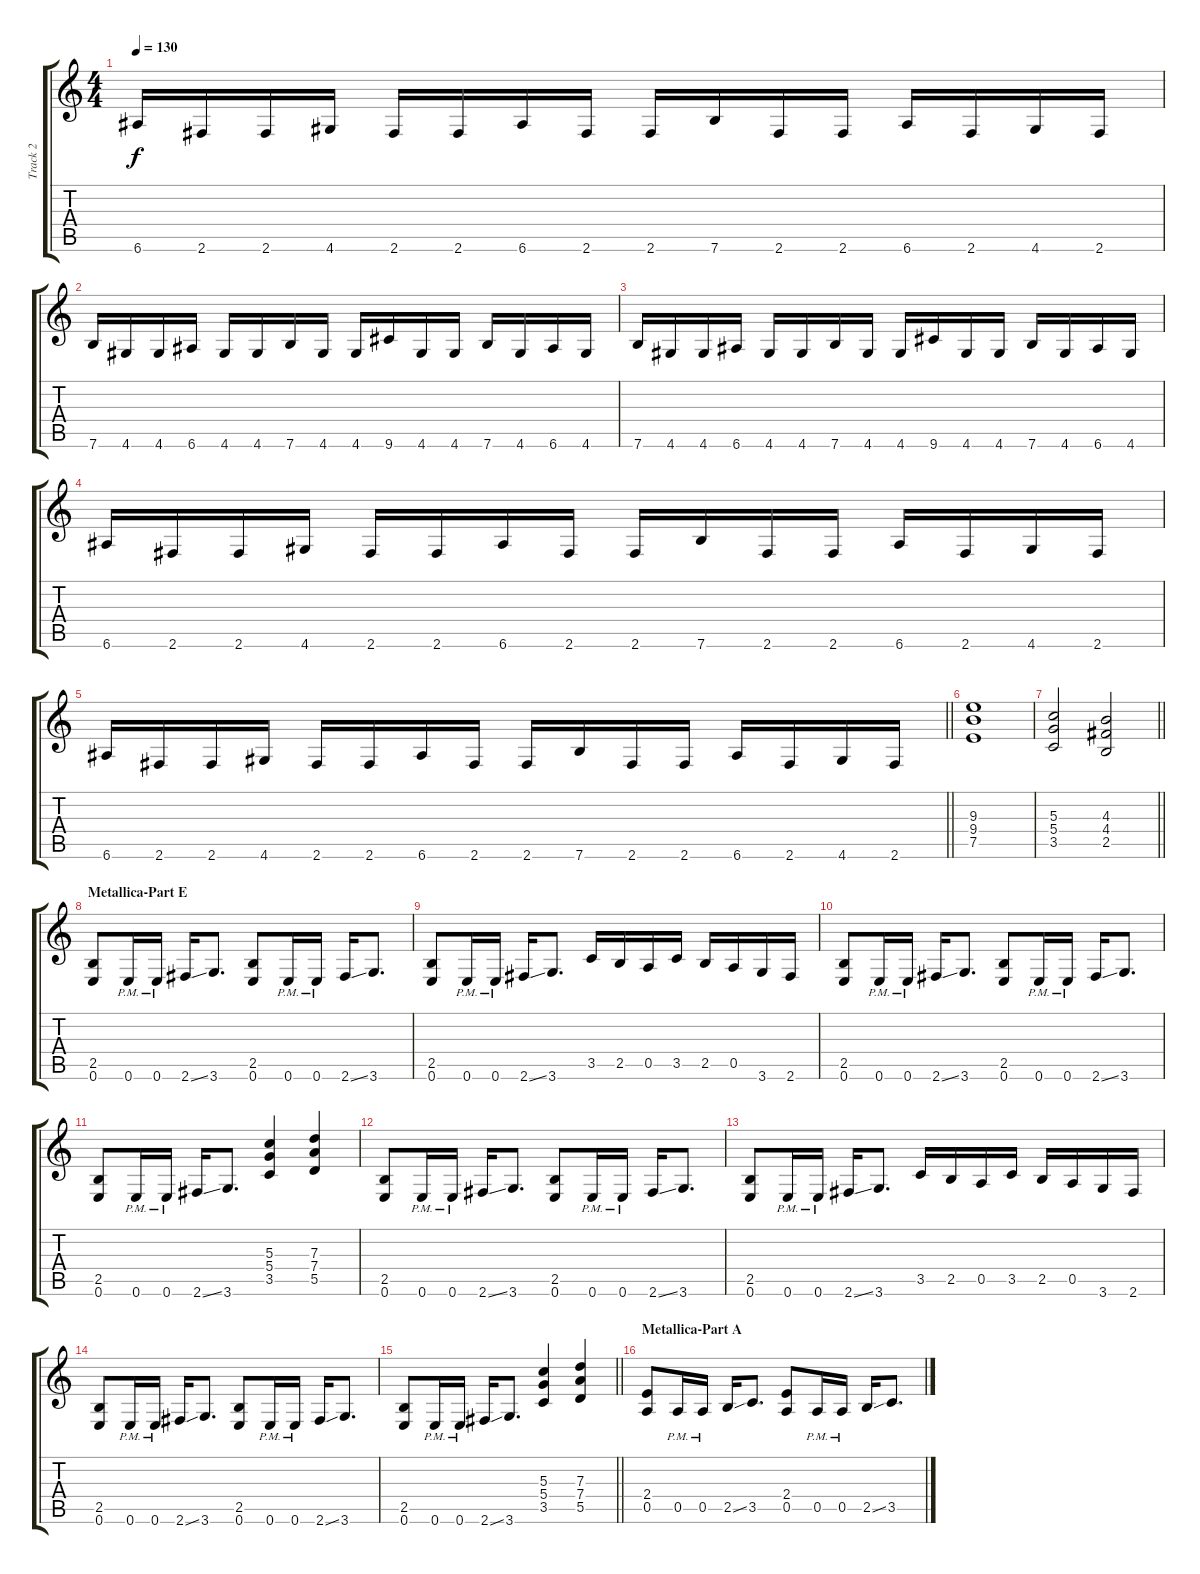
\track ("Track 2" "Track 2") {instrument distortionguitar}
\staff {score tabs}
\tuning (E4 B3 G3 D3 A2 E2) {hide}
\ts (4 4)
\tempo 130
\clef g2
\ks c
6.6.16{dy f} 2.6.16 2.6.16 4.6.16 2.6.16 2.6.16 6.6.16 2.6.16 2.6.16 7.6.16 2.6.16 2.6.16 6.6.16 2.6.16 4.6.16 2.6.16 |
7.6.16 4.6.16 4.6.16 6.6.16 4.6.16 4.6.16 7.6.16 4.6.16 4.6.16 9.6.16 4.6.16 4.6.16 7.6.16 4.6.16 6.6.16 4.6.16 |
7.6.16 4.6.16 4.6.16 6.6.16 4.6.16 4.6.16 7.6.16 4.6.16 4.6.16 9.6.16 4.6.16 4.6.16 7.6.16 4.6.16 6.6.16 4.6.16 |
6.6.16 2.6.16 2.6.16 4.6.16 2.6.16 2.6.16 6.6.16 2.6.16 2.6.16 7.6.16 2.6.16 2.6.16 6.6.16 2.6.16 4.6.16 2.6.16 |
\barLineRight lightlight
6.6.16 2.6.16 2.6.16 4.6.16 2.6.16 2.6.16 6.6.16 2.6.16 2.6.16 7.6.16 2.6.16 2.6.16 6.6.16 2.6.16 4.6.16 2.6.16 |
\section ("" "")
(9.3 9.4 7.5).1 |
\barLineRight lightlight
(5.3 5.4 3.5).2 (4.3 4.4 2.5).2 |
\section ("" "Metallica-Part E")
(2.5 0.6).8 0.6{pm}.16 0.6{pm}.16 2.6{ss}.16 3.6.8{d} (2.5 0.6).8 0.6{pm}.16 0.6{pm}.16 2.6{ss}.16 3.6.8{d} |
(2.5 0.6).8 0.6{pm}.16 0.6{pm}.16 2.6{ss}.16 3.6.8{d} 3.5.16 2.5.16 0.5.16 3.5.16 2.5.16 0.5.16 3.6.16 2.6.16 |
(2.5 0.6).8 0.6{pm}.16 0.6{pm}.16 2.6{ss}.16 3.6.8{d} (2.5 0.6).8 0.6{pm}.16 0.6{pm}.16 2.6{ss}.16 3.6.8{d} |
(2.5 0.6).8 0.6{pm}.16 0.6{pm}.16 2.6{ss}.16 3.6.8{d} (5.3 5.4 3.5).4 (7.3 7.4 5.5).4 |
(2.5 0.6).8 0.6{pm}.16 0.6{pm}.16 2.6{ss}.16 3.6.8{d} (2.5 0.6).8 0.6{pm}.16 0.6{pm}.16 2.6{ss}.16 3.6.8{d} |
(2.5 0.6).8 0.6{pm}.16 0.6{pm}.16 2.6{ss}.16 3.6.8{d} 3.5.16 2.5.16 0.5.16 3.5.16 2.5.16 0.5.16 3.6.16 2.6.16 |
(2.5 0.6).8 0.6{pm}.16 0.6{pm}.16 2.6{ss}.16 3.6.8{d} (2.5 0.6).8 0.6{pm}.16 0.6{pm}.16 2.6{ss}.16 3.6.8{d} |
\barLineRight lightlight
(2.5 0.6).8 0.6{pm}.16 0.6{pm}.16 2.6{ss}.16 3.6.8{d} (5.3 5.4 3.5).4 (7.3 7.4 5.5).4 |
\section ("" "Metallica-Part A")
(2.4 0.5).8 0.5{pm}.16 0.5{pm}.16 2.5{ss}.16 3.5.8{d} (2.4 0.5).8 0.5{pm}.16 0.5{pm}.16 2.5{ss}.16 3.5.8{d}
